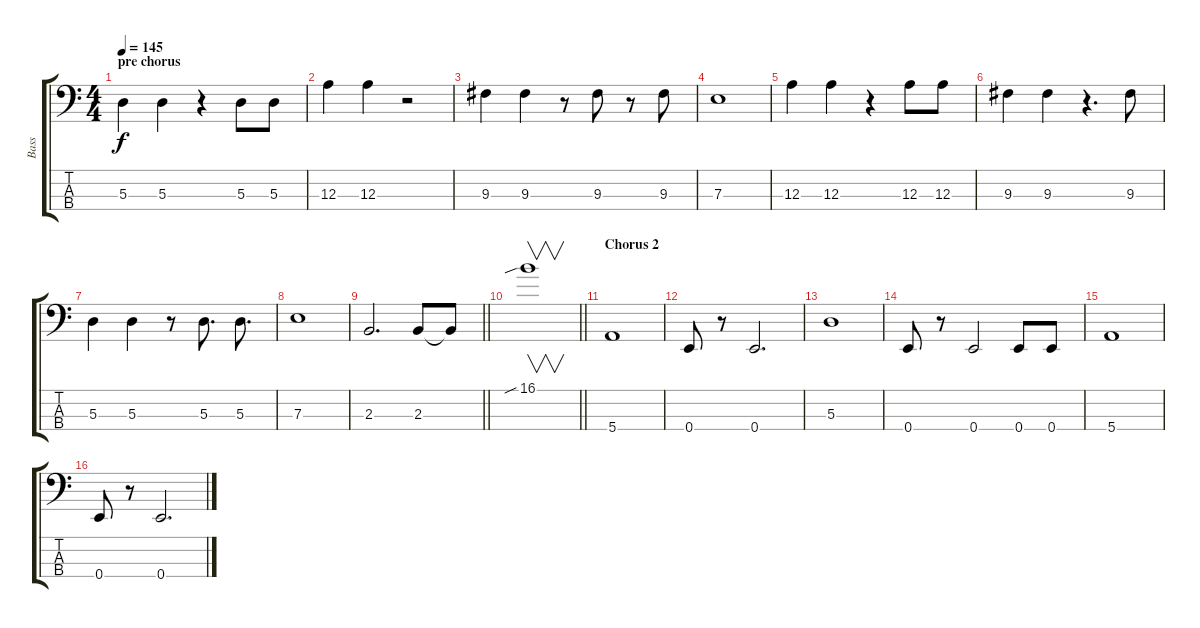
\track ("Bass" "Bass") {instrument electricbassfinger}
\staff {score tabs}
\tuning (G2 D2 A1 E1) {hide}
\ts (4 4)
\section ("" "pre chorus")
\tempo 145
\clef f4
\ks c
5.3.4{dy f} 5.3.4 r.4 5.3.8 5.3.8 |
12.3.4 12.3.4 r.2 |
9.3.4 9.3.4 r.8 9.3.8 r.8 9.3.8 |
7.3.1 |
12.3.4 12.3.4 r.4 12.3.8 12.3.8 |
9.3.4 9.3.4 r.4{d} 9.3.8 |
5.3.4 5.3.4 r.8 5.3.8{d} 5.3.8{d} |
7.3.1 |
\barLineRight lightlight
2.3.2{d} 2.3.8 2.3{t}.8 |
\barLineRight lightlight
16.1{sib}.1{v} |
\section ("" "Chorus 2")
5.4.1 |
0.4.8 r.8 0.4.2{d} |
5.3.1 |
0.4.8 r.8 0.4.2 0.4.8 0.4.8 |
5.4.1 |
0.4.8 r.8 0.4.2{d}
